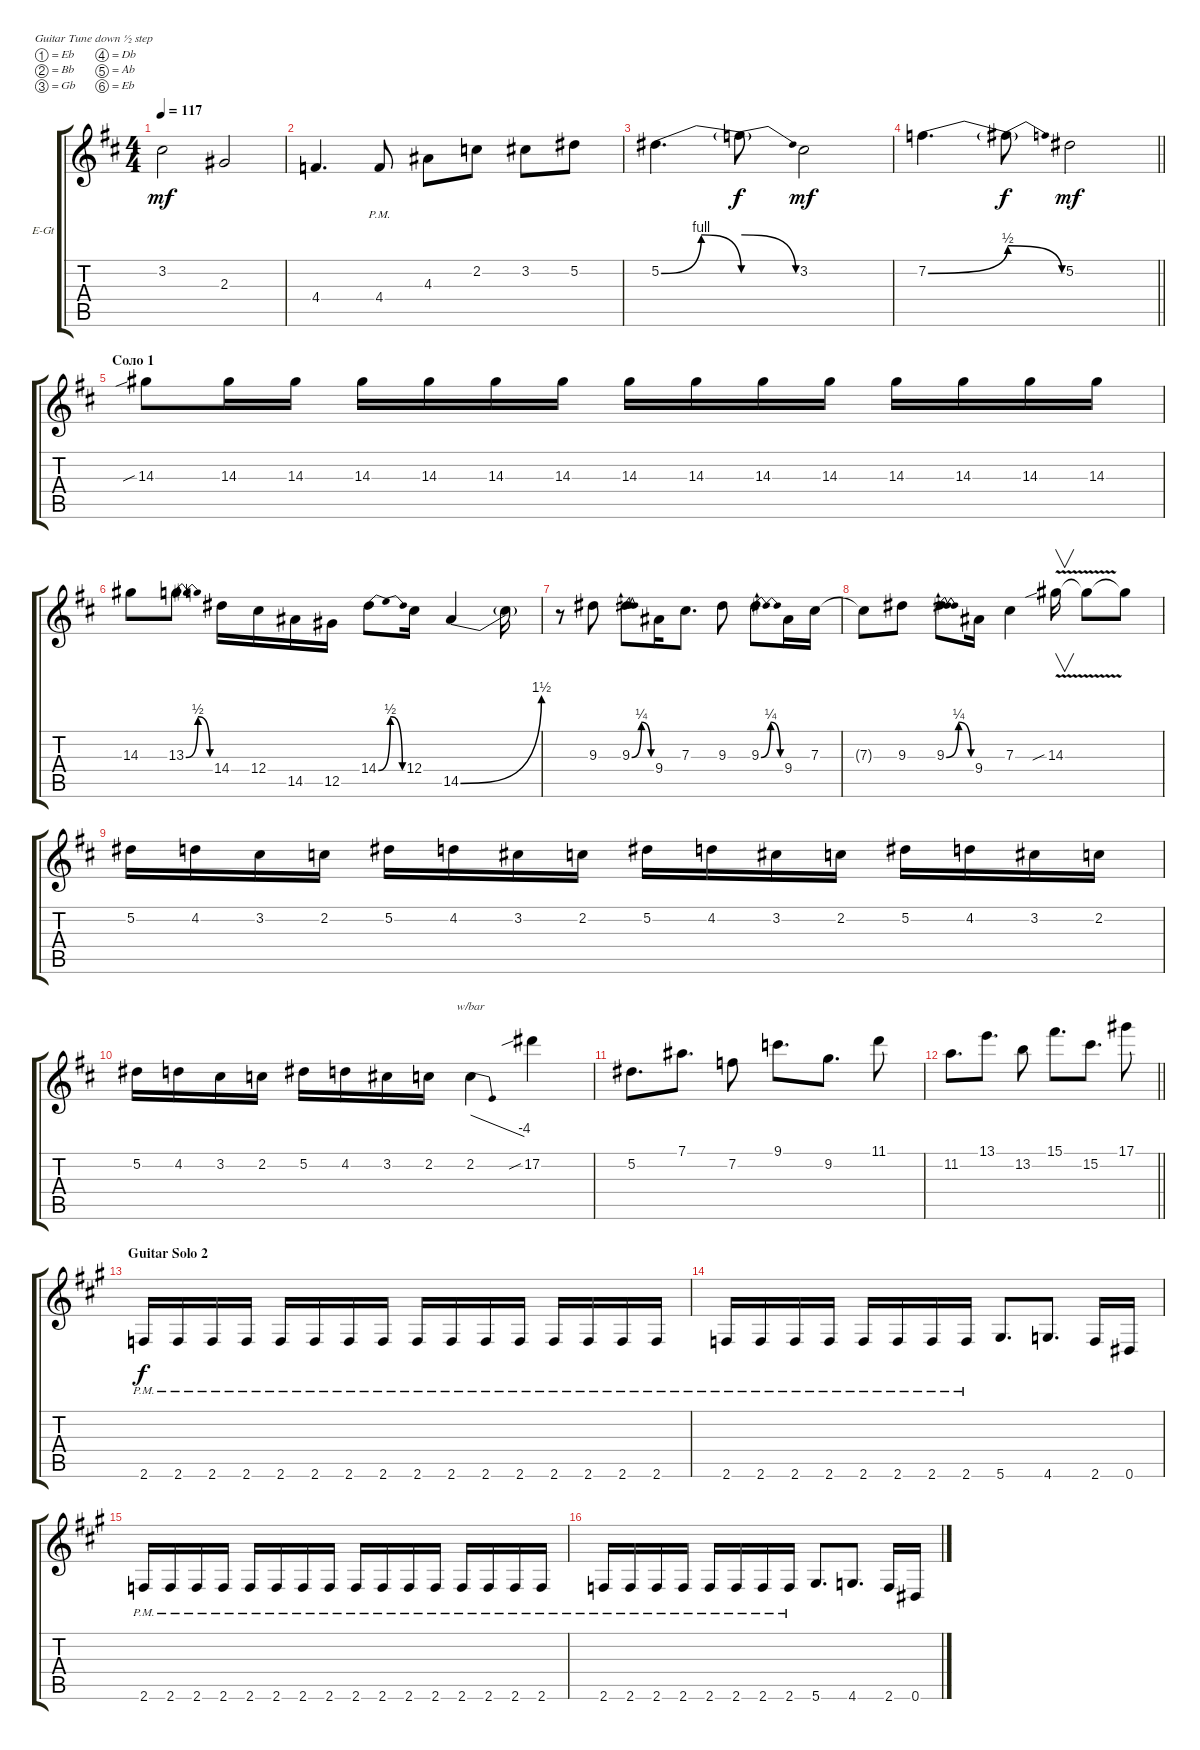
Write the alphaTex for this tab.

\bracketExtendMode groupsimilarinstruments
\firstSystemTrackNameOrientation horizontal
\otherSystemsTrackNameOrientation horizontal
\track ("Гитара 1" "E-Gt") {instrument distortionguitar}
\staff {score tabs}
\tuning (Eb4 Bb3 Gb3 Db3 Ab2 Eb2)
\ts (4 4)
\tempo 117
\clef g2
\ks d
3.2.2{dy mf} 2.3.2 |
4.4.4{d} 4.4{pm}.8 4.3.8 2.2.8 3.2.8 5.2.8 |
5.2{be (bendrelease 0 0 30 4 30 4 60 0)}.4{d} 5.2{be (release 0 4 60 0) t}.8{dy f} 3.2.2{dy mf} |
\barLineRight lightlight
7.2{be (bend 0 0 60 2)}.4{d} 7.2{be (release 0 2 60 0) t}.8{dy f} 5.2.2{dy mf} |
\section ("" "Соло 1")
14.3{sib}.8 14.3.16 14.3.16 14.3.16 14.3.16 14.3.16 14.3.16 14.3.16 14.3.16 14.3.16 14.3.16 14.3.16 14.3.16 14.3.16 14.3.16 |
14.3.8 13.3{be (bendrelease 0 0 9.6 2 20.4 2 30 0)}.8 14.4.16 12.4.16 14.5.16 12.5.16 14.4{be (bendrelease 0 0 10.799999999999999 2 20.4 2 30 0)}.8 12.4.16 14.5{be (bend 0 0 14.399999999999999 6)}.4 14.5{t}.16 |
r.8 9.3.8 9.3{be (bendrelease 0 0 3.5999999999999996 1 20.4 1 30 0)}.8 9.4.16 7.3.8{d} 9.3.8 9.3{be (bendrelease 0 0 3.5999999999999996 1 20.4 1 30 0)}.8 9.4.16 7.3.16 |
7.3{t}.8 9.3.8 9.3{be (bendrelease 0 0 3.5999999999999996 1 20.4 1 30 0)}.8 9.4.16 7.3.4 14.3{v sib}.16{v} 14.3{t}.8 14.3{t}.8 |
5.2.16 4.2.16 3.2.16 2.2.16 5.2.16 4.2.16 3.2.16 2.2.16 5.2.16 4.2.16 3.2.16 2.2.16 5.2.16 4.2.16 3.2.16 2.2.16 |
5.2.16 4.2.16 3.2.16 2.2.16 5.2.16 4.2.16 3.2.16 2.2.16 2.2.4{tbe (dive default 0 0 60 -16)} 17.2{sib}.4 |
5.2.8{d} 7.1.8{d} 7.2.8 9.1.8{d} 9.2.8{d} 11.1.8 |
\barLineRight lightlight
11.2.8{d} 13.1.8{d} 13.2.8 15.1.8{d} 15.2.8{d} 17.1.8 |
\section ("" "Guitar Solo 2")
\ks f#minor
2.6{pm}.16{dy f} 2.6{pm}.16 2.6{pm}.16 2.6{pm}.16 2.6{pm}.16 2.6{pm}.16 2.6{pm}.16 2.6{pm}.16 2.6{pm}.16 2.6{pm}.16 2.6{pm}.16 2.6{pm}.16 2.6{pm}.16 2.6{pm}.16 2.6{pm}.16 2.6{pm}.16 |
2.6{pm}.16 2.6{pm}.16 2.6{pm}.16 2.6{pm}.16 2.6{pm}.16 2.6{pm}.16 2.6{pm}.16 2.6{pm}.16 5.6.8{d} 4.6.8{d} 2.6.16 0.6.16 |
2.6{pm}.16 2.6{pm}.16 2.6{pm}.16 2.6{pm}.16 2.6{pm}.16 2.6{pm}.16 2.6{pm}.16 2.6{pm}.16 2.6{pm}.16 2.6{pm}.16 2.6{pm}.16 2.6{pm}.16 2.6{pm}.16 2.6{pm}.16 2.6{pm}.16 2.6{pm}.16 |
2.6{pm}.16 2.6{pm}.16 2.6{pm}.16 2.6{pm}.16 2.6{pm}.16 2.6{pm}.16 2.6{pm}.16 2.6{pm}.16 5.6.8{d} 4.6.8{d} 2.6.16 0.6.16
